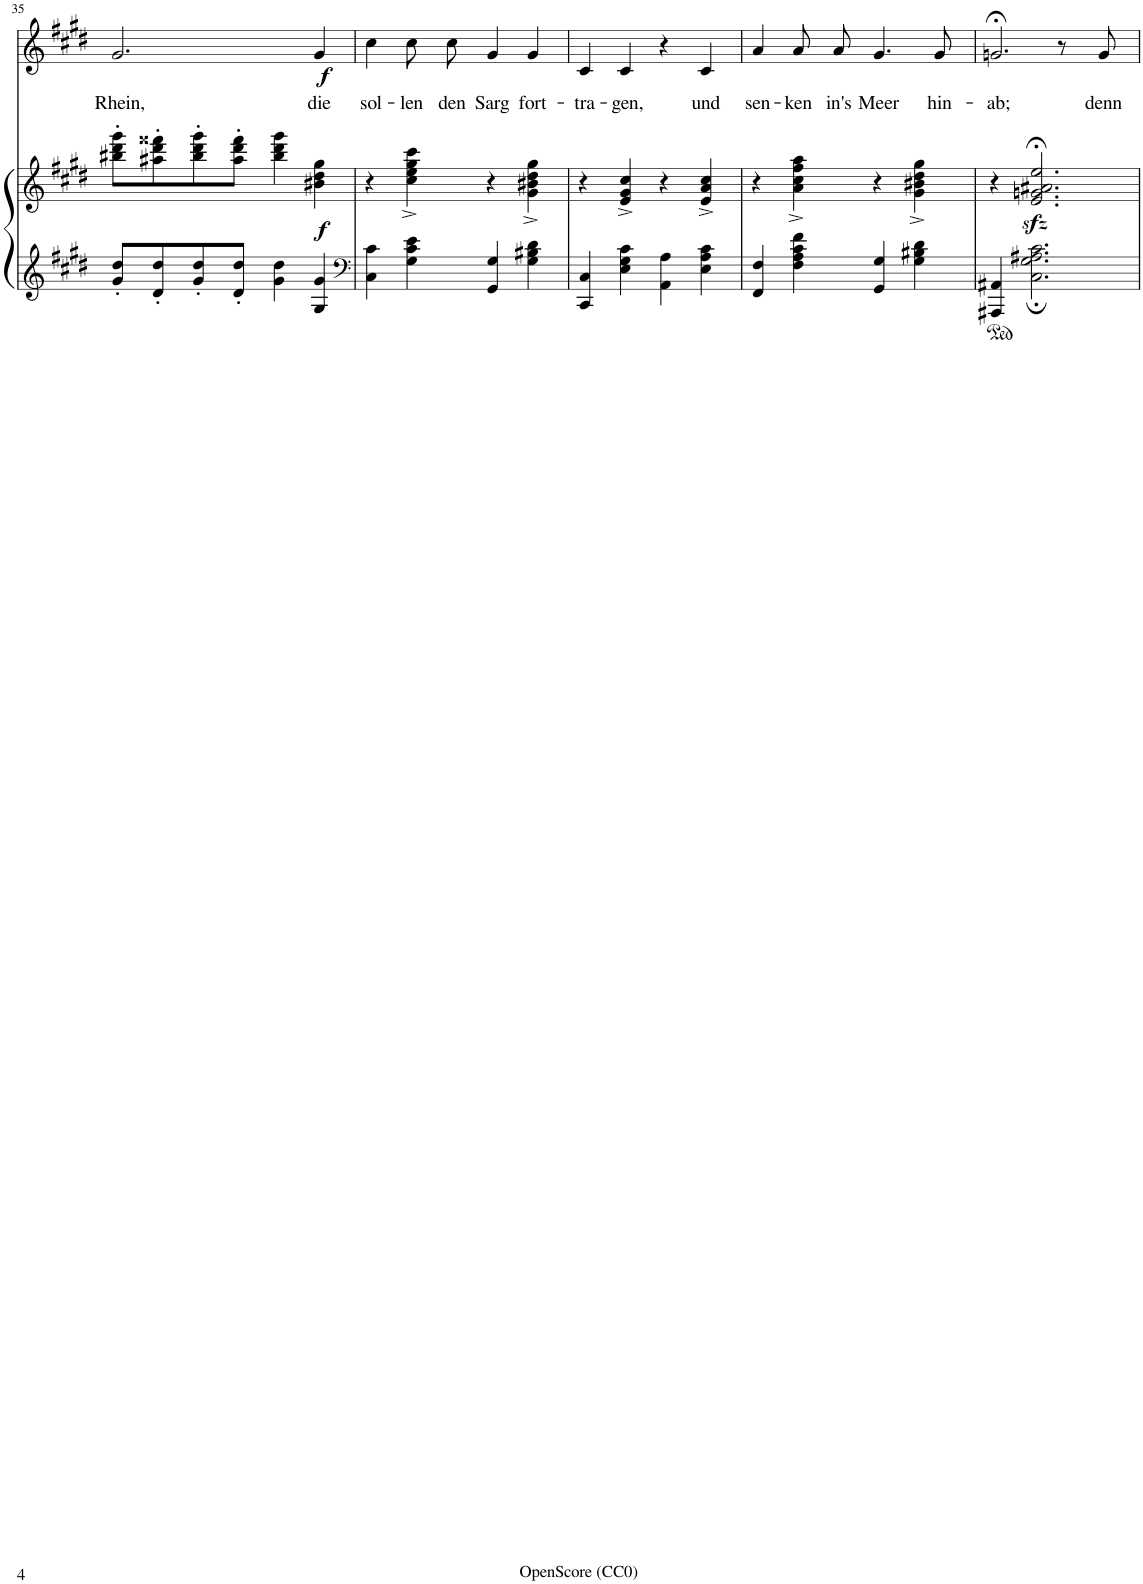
**kern	**kern	**dynam	**kern	**text	**dynam
*part2	*part2	*part2	*part1	*part1	*part1
*staff3	*staff2	*staff2/3	*staff1	*staff1	*staff1
*I"Piano	*	*	*I"Voice	*	*
*I'Pno	*	*	*	*	*
!!LO:PB:g=z
*clefG2	*clefG2	*	*clefG2	*	*
*k[f#c#g#d#]	*k[f#c#g#d#]	*	*k[f#c#g#d#]	*	*
*M4/4	*M4/4	*	*M4/4	*	*
*met(c)	*met(c)	*	*met(c)	*	*
=35	=35	=35	=35	=35	=35
!	!	!	!	!LO:LY:b	!
8g#/' 8dd#/'L	8bb#X\' 8ddd#\' 8ggg#\'L	.	2.g#/	Rhein,	.
8d#/' 8dd#/'	8aa#X\' 8ddd#\' 8fff##X\'	.	.	.	.
8g#/' 8dd#/'	8bb#\' 8ddd#\' 8ggg#\'	.	.	.	.
8d#/' 8dd#/'J	8aa#\' 8ddd#\' 8fff##\'J	.	.	.	.
4g#\ 4dd#\	4bb#\ 4ddd#\ 4ggg#\	.	.	.	.
!	!	!LO:DY:b	!	!LO:LY:b	!LO:DY:b
4G#/ 4g#/	4b#X\ 4dd#\ 4gg#\	f	4g#/	die	f
=36	=36	=36	=36	=36	=36
*clefF4	*	*	*	*	*
!	!	!	!	!LO:LY:b	!
4C#\ 4c#\	4r	.	4cc#\	sol-	.
!	!	!	!	!LO:LY:b	!
4G#\ 4c#\ 4e\	4cc#\^< 4ee\^< 4gg#\^< 4ccc#\^<	.	8cc#\L	-len	.
!	!	!	!	!LO:LY:b	!
.	.	.	8cc#\J	den	.
!	!	!	!	!LO:LY:b	!
4GG#/ 4G#/	4r	.	4g#/	Sarg	.
!	!	!	!	!LO:LY:b	!
4G#\ 4B#X\ 4d#\	4g#\^< 4b#X\^< 4dd#\^< 4gg#\^<	.	4g#/	fort-	.
=37	=37	=37	=37	=37	=37
!	!	!	!	!LO:LY:b	!
4CC#/ 4C#/	4r	.	4c#/	-tra-	.
!	!	!	!	!LO:LY:b	!
4E\ 4G#\ 4c#\	4e/^ 4g#/^ 4cc#/^	.	4c#/	-gen,	.
4AA\ 4A\	4r	.	4r	.	.
!	!	!	!	!LO:LY:b	!
4E\ 4A\ 4c#\	4e/^ 4a/^ 4cc#/^	.	4c#/	und	.
=38	=38	=38	=38	=38	=38
!	!	!	!	!LO:LY:b	!
4FF#/ 4F#/	4r	.	4a/	sen-	.
!	!	!	!	!LO:LY:b	!
4F#\ 4A\ 4c#\ 4f#\	4a\^< 4cc#\^< 4ff#\^< 4aa\^<	.	8a/L	-ken	.
!	!	!	!	!LO:LY:b	!
.	.	.	8a/J	in's	.
!	!	!	!	!LO:LY:b	!
4GG#/ 4G#/	4r	.	4.g#/	Meer	.
4G#\ 4B#X\ 4d#\	4g#\^< 4b#X\^< 4dd#\^< 4gg#\^<	.	.	.	.
!	!	!	!	!LO:LY:b	!
.	.	.	8g#/	hin-	.
=39	=39	=39	=39	=39	=39
!	!	!	!	!LO:LY:b	!
4AAA#X/ 4AA#X/	4r	.	2.gn;</	-ab;	.
2.C#\; 2.G#\; 2.A#X\; 2.c#\;	2.e/zz<;< 2.gn/zz<;< 2.a#X/zz<;< 2.ee/zz<;<	.	.	.	.
.	.	.	8r	.	.
!	!	!	!	!LO:LY:b	!
.	.	.	8g/	denn	.
=	=	=	=	=	=
*-	*-	*-	*-	*-	*-
